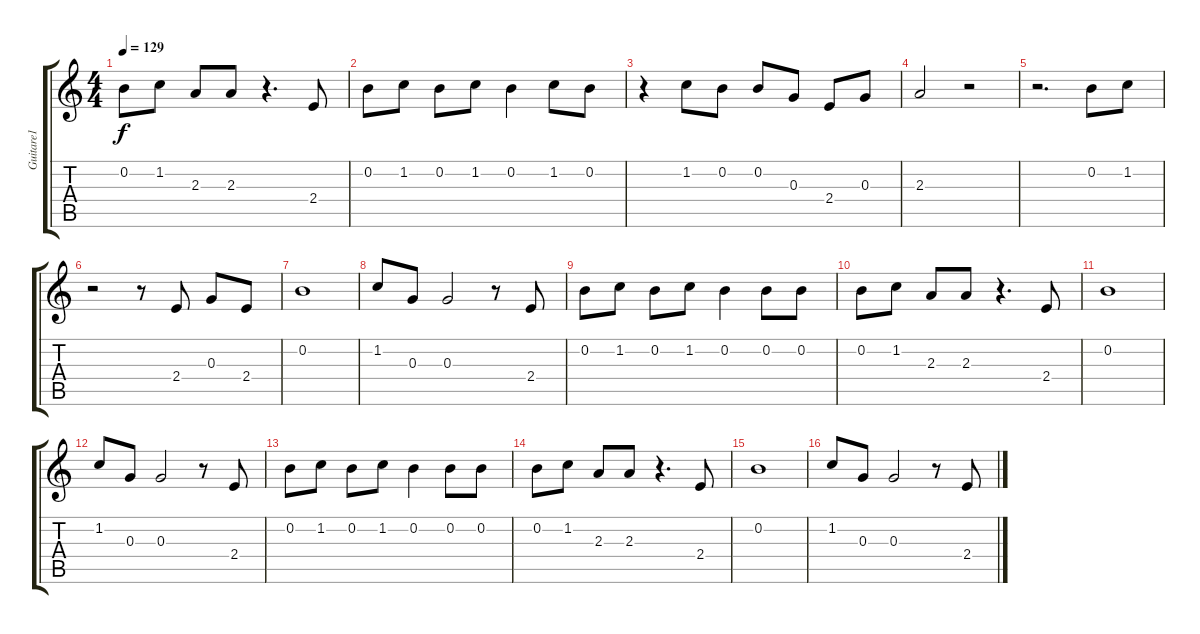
\track ("Guitare1" "Guitare1") {instrument acousticguitarnylon}
\staff {score tabs}
\tuning (E4 B3 G3 D3 A2 E2) {hide}
\ts (4 4)
\tempo 129
\clef g2
\ks c
0.2.8{dy f} 1.2.8 2.3.8 2.3.8 r.4{d} 2.4.8 |
0.2.8 1.2.8 0.2.8 1.2.8 0.2.4 1.2.8 0.2.8 |
r.4 1.2.8 0.2.8 0.2.8 0.3.8 2.4.8 0.3.8 |
2.3.2 r.2 |
r.2{d} 0.2.8 1.2.8 |
r.2 r.8 2.4.8 0.3.8 2.4.8 |
0.2.1 |
1.2.8 0.3.8 0.3.2 r.8 2.4.8 |
0.2.8 1.2.8 0.2.8 1.2.8 0.2.4 0.2.8 0.2.8 |
0.2.8 1.2.8 2.3.8 2.3.8 r.4{d} 2.4.8 |
0.2.1 |
1.2.8 0.3.8 0.3.2 r.8 2.4.8 |
0.2.8 1.2.8 0.2.8 1.2.8 0.2.4 0.2.8 0.2.8 |
0.2.8 1.2.8 2.3.8 2.3.8 r.4{d} 2.4.8 |
0.2.1 |
1.2.8 0.3.8 0.3.2 r.8 2.4.8
